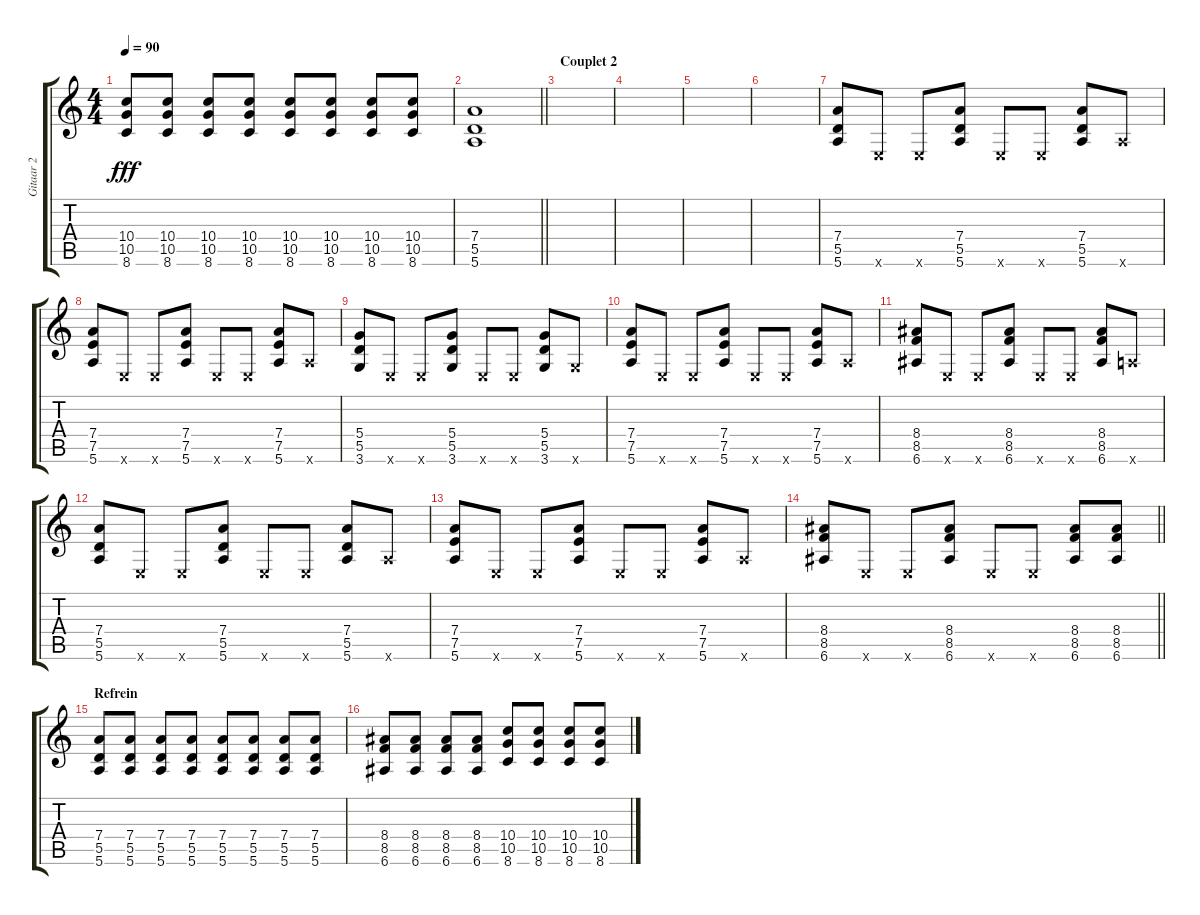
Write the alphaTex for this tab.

\track ("Gitaar 2" "Gitaar 2") {instrument distortionguitar}
\staff {score tabs}
\tuning (E4 B3 G3 D3 A2 E2) {hide}
\ts (4 4)
\tempo 90
\clef g2
\ks c
(10.4 10.5 8.6).8{dy fff} (10.4 10.5 8.6).8 (10.4 10.5 8.6).8 (10.4 10.5 8.6).8 (10.4 10.5 8.6).8 (10.4 10.5 8.6).8 (10.4 10.5 8.6).8 (10.4 10.5 8.6).8 |
\barLineRight lightlight
(7.4 5.5 5.6).1 |
\section ("" "Couplet 2")
|
|
|
|
(7.4 5.5 5.6).8{volume 13 balance 11 instrument distortionguitar} 0.6{x}.8 0.6{x}.8 (7.4 5.5 5.6).8 0.6{x}.8 0.6{x}.8 (7.4 5.5 5.6).8 5.6{x}.8 |
(7.4 7.5 5.6).8 0.6{x}.8 0.6{x}.8 (7.4 7.5 5.6).8 0.6{x}.8 0.6{x}.8 (7.4 7.5 5.6).8 5.6{x}.8 |
(5.4 5.5 3.6).8 0.6{x}.8 0.6{x}.8 (5.4 5.5 3.6).8 0.6{x}.8 0.6{x}.8 (5.4 5.5 3.6).8 3.6{x}.8 |
(7.4 7.5 5.6).8 0.6{x}.8 0.6{x}.8 (7.4 7.5 5.6).8 0.6{x}.8 0.6{x}.8 (7.4 7.5 5.6).8 5.6{x}.8 |
(8.4 8.5 6.6).8 0.6{x}.8 0.6{x}.8 (8.4 8.5 6.6).8 0.6{x}.8 0.6{x}.8 (8.4 8.5 6.6).8 5.6{x}.8 |
(7.4 5.5 5.6).8 0.6{x}.8 0.6{x}.8 (7.4 5.5 5.6).8 0.6{x}.8 0.6{x}.8 (7.4 5.5 5.6).8 5.6{x}.8 |
(7.4 7.5 5.6).8 0.6{x}.8 0.6{x}.8 (7.4 7.5 5.6).8 0.6{x}.8 0.6{x}.8 (7.4 7.5 5.6).8 5.6{x}.8 |
\barLineRight lightlight
(8.4 8.5 6.6).8 0.6{x}.8 0.6{x}.8 (8.4 8.5 6.6).8 0.6{x}.8 0.6{x}.8 (8.4 8.5 6.6).8 (8.4 8.5 6.6).8 |
\section ("" "Refrein")
(7.4 5.5 5.6).8 (7.4 5.5 5.6).8 (7.4 5.5 5.6).8 (7.4 5.5 5.6).8 (7.4 5.5 5.6).8 (7.4 5.5 5.6).8 (7.4 5.5 5.6).8 (7.4 5.5 5.6).8 |
(8.4 8.5 6.6).8 (8.4 8.5 6.6).8 (8.4 8.5 6.6).8 (8.4 8.5 6.6).8 (10.4 10.5 8.6).8 (10.4 10.5 8.6).8 (10.4 10.5 8.6).8 (10.4 10.5 8.6).8
